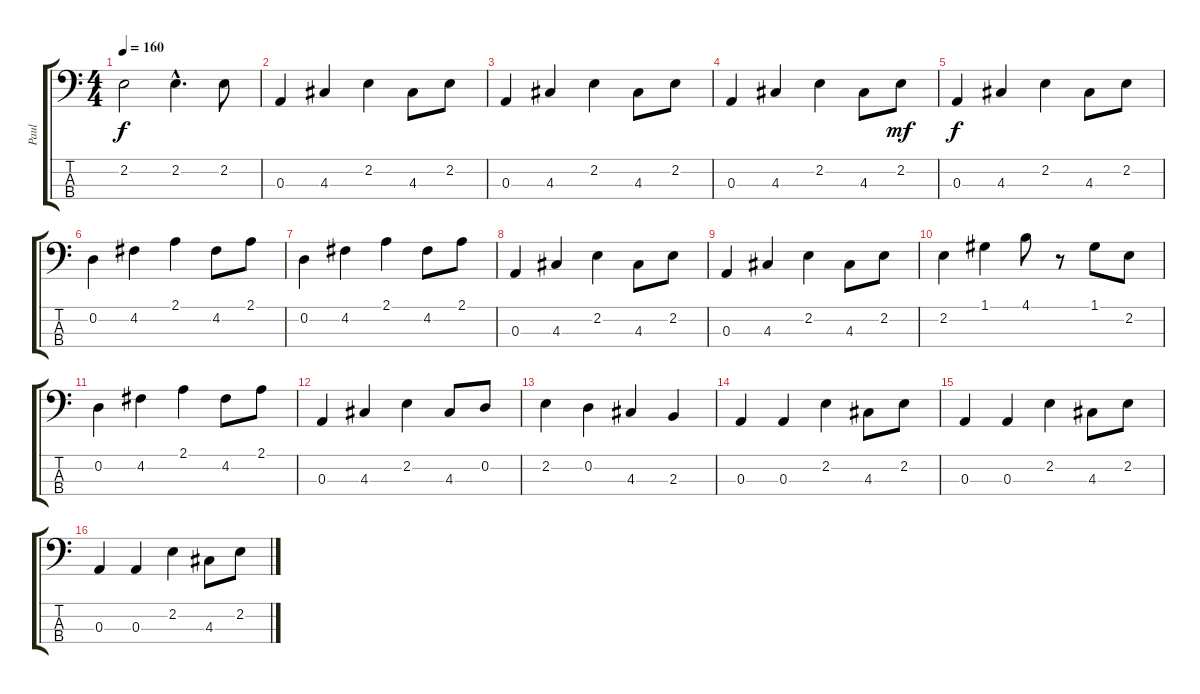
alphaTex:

\track ("Paul" "Paul") {instrument acousticbass}
\staff {score tabs}
\tuning (G2 D2 A1 E1) {hide}
\ts (4 4)
\tempo 160
\clef f4
\ks c
2.2.2{dy f} 2.2{hac}.4{d} 2.2.8 |
0.3.4 4.3.4 2.2.4 4.3.8 2.2.8 |
0.3.4 4.3.4 2.2.4 4.3.8 2.2.8 |
0.3.4 4.3.4 2.2.4 4.3.8 2.2.8{dy mf} |
0.3.4{dy f} 4.3.4 2.2.4 4.3.8 2.2.8 |
0.2.4 4.2.4 2.1.4 4.2.8 2.1.8 |
0.2.4 4.2.4 2.1.4 4.2.8 2.1.8 |
0.3.4 4.3.4 2.2.4 4.3.8 2.2.8 |
0.3.4 4.3.4 2.2.4 4.3.8 2.2.8 |
2.2.4 1.1.4 4.1.8 r.8 1.1.8 2.2.8 |
0.2.4 4.2.4 2.1.4 4.2.8 2.1.8 |
0.3.4 4.3.4 2.2.4 4.3.8 0.2.8 |
2.2.4 0.2.4 4.3.4 2.3.4 |
0.3.4 0.3.4 2.2.4 4.3.8 2.2.8 |
0.3.4 0.3.4 2.2.4 4.3.8 2.2.8 |
0.3.4 0.3.4 2.2.4 4.3.8 2.2.8
